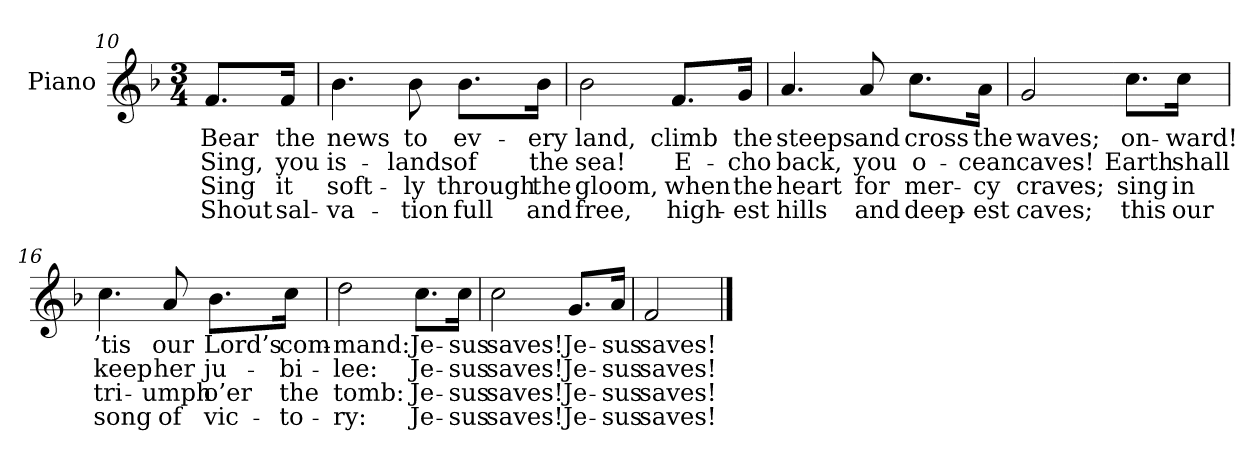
**kern	**text	**text	**text	**text
*part1	*part1	*part1	*part1	*part1
*staff1	*staff1	*staff1	*staff1	*staff1
*I"Piano	*	*	*	*
*I'Pno.	*	*	*	*
*clefG2	*	*	*	*
*k[b-]	*	*	*	*
*F:	*	*	*	*
*M3/4	*	*	*	*
=10	=10	=10	=10	=10
!	!LO:LY:b:color=#000000	!LO:LY:b:color=#000000	!LO:LY:b:color=#000000	!LO:LY:b:color=#000000
8.fi/L	Bear	Sing,	Sing	Shout
!	!LO:LY:b:color=#000000	!LO:LY:b:color=#000000	!LO:LY:b:color=#000000	!LO:LY:b:color=#000000
16fi/Jk	the	you	it	sal-
!!LO:LB:g=z
=11	=11	=11	=11	=11
!	!LO:LY:b:color=#000000	!LO:LY:b:color=#000000	!LO:LY:b:color=#000000	!LO:LY:b:color=#000000
4.b-i\	news	is-	-soft-	-va-
!	!LO:LY:b:color=#000000	!LO:LY:b:color=#000000	!LO:LY:b:color=#000000	!LO:LY:b:color=#000000
8b-i\	to	-lands	-ly	tion
!	!LO:LY:b:color=#000000	!LO:LY:b:color=#000000	!LO:LY:b:color=#000000	!LO:LY:b:color=#000000
8.b-i\L	ev-	of	through	full
!	!LO:LY:b:color=#000000	!LO:LY:b:color=#000000	!LO:LY:b:color=#000000	!LO:LY:b:color=#000000
16b-i\Jk	-ery	the	the	and
=12	=12	=12	=12	=12
!	!LO:LY:b:color=#000000	!LO:LY:b:color=#000000	!LO:LY:b:color=#000000	!LO:LY:b:color=#000000
2b-i\	land,	sea!	gloom,	free,
!	!LO:LY:b:color=#000000	!LO:LY:b:color=#000000	!LO:LY:b:color=#000000	!LO:LY:b:color=#000000
8.fi/L	climb	E-	when	high-
!	!LO:LY:b:color=#000000	!LO:LY:b:color=#000000	!LO:LY:b:color=#000000	!LO:LY:b:color=#000000
16gi/Jk	the	-cho	-the	est
=13	=13	=13	=13	=13
!	!LO:LY:b:color=#000000	!LO:LY:b:color=#000000	!LO:LY:b:color=#000000	!LO:LY:b:color=#000000
4.ai/	steeps	back,	heart	hills
!	!LO:LY:b:color=#000000	!LO:LY:b:color=#000000	!LO:LY:b:color=#000000	!LO:LY:b:color=#000000
8ai/	and	you	for	and
!	!LO:LY:b:color=#000000	!LO:LY:b:color=#000000	!LO:LY:b:color=#000000	!LO:LY:b:color=#000000
8.cci\L	cross	o-	mer-	-deep-
!	!LO:LY:b:color=#000000	!LO:LY:b:color=#000000	!LO:LY:b:color=#000000	!LO:LY:b:color=#000000
16ai\Jk	the	-cean	-cy	est
=14	=14	=14	=14	=14
!	!LO:LY:b:color=#000000	!LO:LY:b:color=#000000	!LO:LY:b:color=#000000	!LO:LY:b:color=#000000
2gi/	waves;	caves!	craves;	caves;
!!LO:LB:g=z
=15-	=15-	=15-	=15-	=15-
!	!LO:LY:b:color=#000000	!LO:LY:b:color=#000000	!LO:LY:b:color=#000000	!LO:LY:b:color=#000000
8.cci\L	on-	Earth	sing	this
!	!LO:LY:b:color=#000000	!LO:LY:b:color=#000000	!LO:LY:b:color=#000000	!LO:LY:b:color=#000000
16cci\Jk	-ward!	shall	in	our
=16	=16	=16	=16	=16
!	!LO:LY:b:color=#000000	!LO:LY:b:color=#000000	!LO:LY:b:color=#000000	!LO:LY:b:color=#000000
4.cci\	’tis	keep	tri-	-song
!	!LO:LY:b:color=#000000	!LO:LY:b:color=#000000	!LO:LY:b:color=#000000	!LO:LY:b:color=#000000
8ai/	our	her	umph	of
!	!LO:LY:b:color=#000000	!LO:LY:b:color=#000000	!LO:LY:b:color=#000000	!LO:LY:b:color=#000000
8.b-i\L	Lord’s	ju-	o’er	vic-
!	!LO:LY:b:color=#000000	!LO:LY:b:color=#000000	!LO:LY:b:color=#000000	!LO:LY:b:color=#000000
16cci\Jk	com-	-bi-	-the	to-
=17	=17	=17	=17	=17
!	!LO:LY:b:color=#000000	!LO:LY:b:color=#000000	!LO:LY:b:color=#000000	!LO:LY:b:color=#000000
2ddi\	-mand:	-lee:	-tomb:	ry:
!	!LO:LY:b:color=#000000	!LO:LY:b:color=#000000	!LO:LY:b:color=#000000	!LO:LY:b:color=#000000
8.cci\L	Je-	Je-	Je-	-Je-
!	!LO:LY:b:color=#000000	!LO:LY:b:color=#000000	!LO:LY:b:color=#000000	!LO:LY:b:color=#000000
16cci\Jk	-sus	-sus	-sus	sus
=18	=18	=18	=18	=18
!	!LO:LY:b:color=#000000	!LO:LY:b:color=#000000	!LO:LY:b:color=#000000	!LO:LY:b:color=#000000
2cci\	saves!	saves!	saves!	saves!
!	!LO:LY:b:color=#000000	!LO:LY:b:color=#000000	!LO:LY:b:color=#000000	!LO:LY:b:color=#000000
8.gi/L	Je-	Je-	Je-	-Je-
!	!LO:LY:b:color=#000000	!LO:LY:b:color=#000000	!LO:LY:b:color=#000000	!LO:LY:b:color=#000000
16ai/Jk	-sus	-sus	-sus	sus
=19	=19	=19	=19	=19
!	!LO:LY:b:color=#000000	!LO:LY:b:color=#000000	!LO:LY:b:color=#000000	!LO:LY:b:color=#000000
2fi/	saves!	saves!	saves!	saves!
==	==	==	==	==
*-	*-	*-	*-	*-
